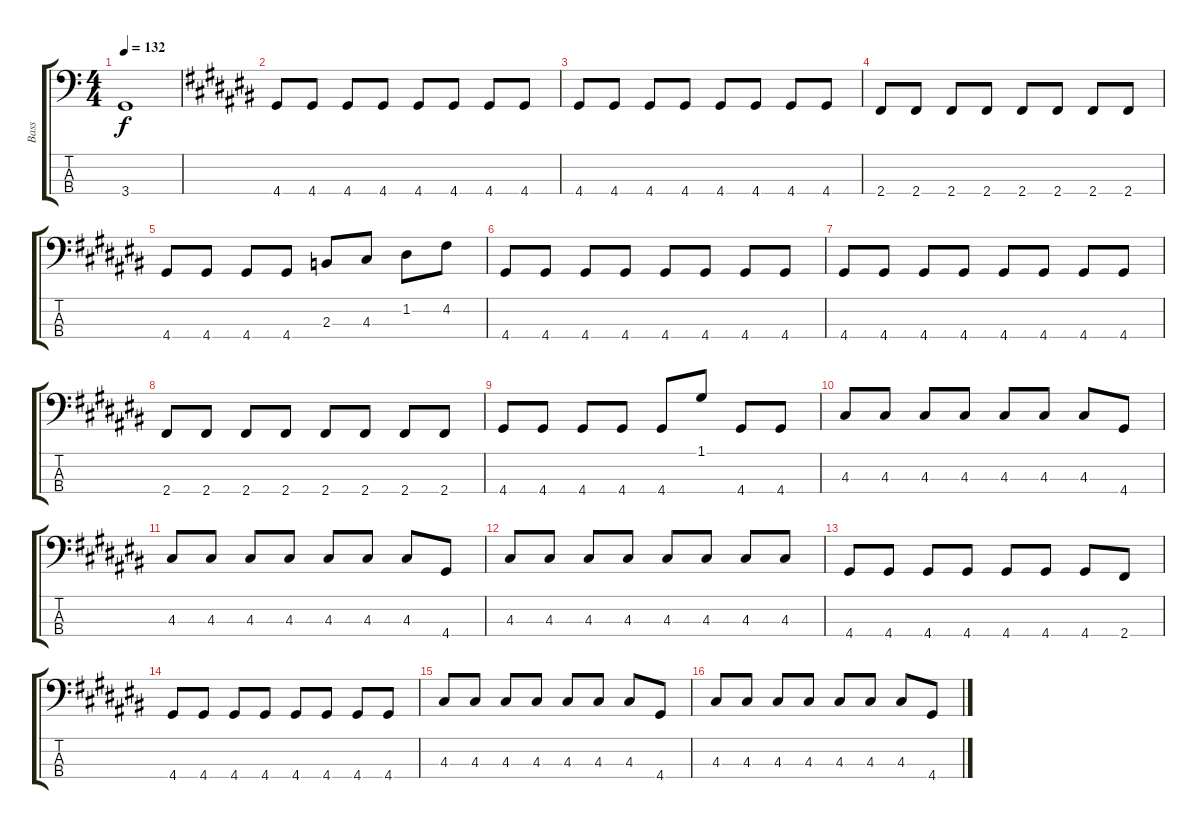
\track ("Bass" "Bass") {instrument electricbasspick}
\staff {score tabs}
\tuning (G2 D2 A1 E1) {hide}
\ts (4 4)
\tempo 132
\clef f4
\ks c
3.4.1{dy f} |
\ks c#
4.4.8 4.4.8 4.4.8 4.4.8 4.4.8 4.4.8 4.4.8 4.4.8 |
4.4.8 4.4.8 4.4.8 4.4.8 4.4.8 4.4.8 4.4.8 4.4.8 |
2.4.8 2.4.8 2.4.8 2.4.8 2.4.8 2.4.8 2.4.8 2.4.8 |
4.4.8 4.4.8 4.4.8 4.4.8 2.3.8 4.3.8 1.2.8 4.2.8 |
4.4.8 4.4.8 4.4.8 4.4.8 4.4.8 4.4.8 4.4.8 4.4.8 |
4.4.8 4.4.8 4.4.8 4.4.8 4.4.8 4.4.8 4.4.8 4.4.8 |
2.4.8 2.4.8 2.4.8 2.4.8 2.4.8 2.4.8 2.4.8 2.4.8 |
4.4.8 4.4.8 4.4.8 4.4.8 4.4.8 1.1.8 4.4.8 4.4.8 |
4.3.8 4.3.8 4.3.8 4.3.8 4.3.8 4.3.8 4.3.8 4.4.8 |
4.3.8 4.3.8 4.3.8 4.3.8 4.3.8 4.3.8 4.3.8 4.4.8 |
4.3.8 4.3.8 4.3.8 4.3.8 4.3.8 4.3.8 4.3.8 4.3.8 |
4.4.8 4.4.8 4.4.8 4.4.8 4.4.8 4.4.8 4.4.8 2.4.8 |
4.4.8 4.4.8 4.4.8 4.4.8 4.4.8 4.4.8 4.4.8 4.4.8 |
4.3.8 4.3.8 4.3.8 4.3.8 4.3.8 4.3.8 4.3.8 4.4.8 |
4.3.8 4.3.8 4.3.8 4.3.8 4.3.8 4.3.8 4.3.8 4.4.8
